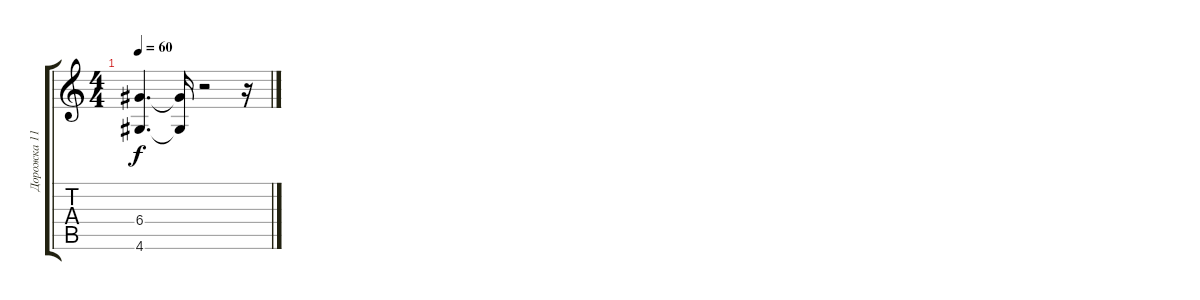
\track ("Дорожка 11" "Дорожка 11") {instrument overdrivenguitar}
\staff {score tabs}
\tuning (E4 B3 G3 D3 A2 E2) {hide}
\ts (4 4)
\tempo 60
\clef g2
\ks c
(6.4{t} 4.6{t}).4{d dy f} (6.4{t} 4.6{t}).16 r.2 r.16
